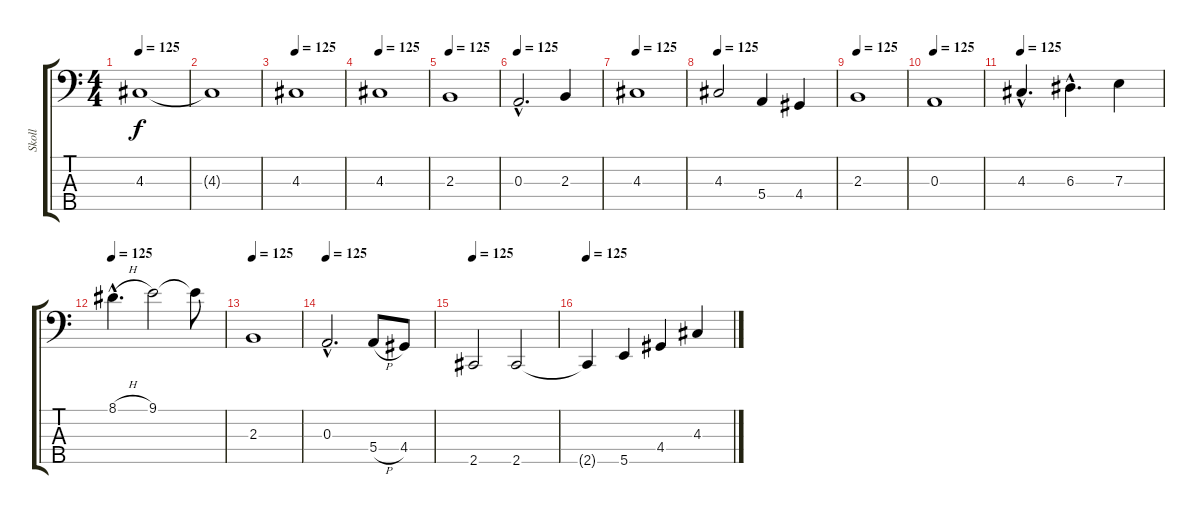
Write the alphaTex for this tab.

\track ("Skoll" "Skoll") {instrument electricbassfinger}
\staff {score tabs}
\tuning (G2 D2 A1 E1 B0) {hide}
\ts (4 4)
\tempo 125
\clef f4
\ks c
4.3.1{dy f} |
4.3{t}.1 |
\tempo 125
4.3.1 |
\tempo 125
4.3.1 |
\tempo 125
2.3.1 |
\tempo 125
0.3{hac}.2{d} 2.3.4 |
\tempo 125
4.3.1 |
\tempo 125
4.3.2 5.4.4 4.4.4 |
\tempo 125
2.3.1 |
\tempo 125
0.3.1 |
\tempo 125
4.3{hac}.4{d} 6.3{hac}.4{d} 7.3.4 |
\tempo 125
8.1{h hac}.4{d} 9.1.2 9.1{t}.8 |
\tempo 125
2.3.1 |
\tempo 125
0.3{hac}.2{d} 5.4{h}.8 4.4.8 |
\tempo 125
2.5.2 2.5.2 |
\tempo 125
2.5{t}.4 5.5.4 4.4.4 4.3.4
